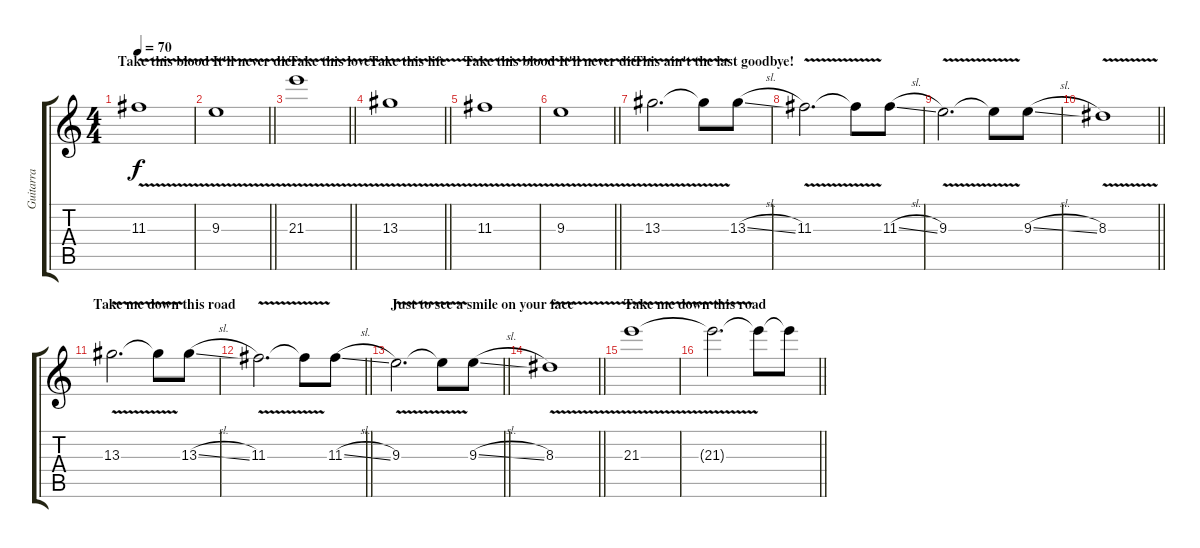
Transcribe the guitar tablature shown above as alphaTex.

\track ("Guitarra" "Guitarra") {instrument overdrivenguitar}
\staff {score tabs}
\tuning (E4 B3 G3 D3 A2 E2) {hide}
\ts (4 4)
\section ("" "Take this blood It'll never die")
\tempo 70
\clef g2
\ks c
11.3{v}.1{dy f} |
\barLineRight lightlight
9.3{v}.1 |
\section ("" "Take this love")
\barLineRight lightlight
21.3{v}.1 |
\section ("" "Take this life")
\barLineRight lightlight
13.3{v}.1 |
\section ("" "Take this blood It'll never die")
11.3{v}.1 |
\barLineRight lightlight
9.3{v}.1 |
\section ("" "This ain't the last goodbye!")
13.3{v}.2{d} 13.3{t}.8 13.3{sl}.8 |
11.3{v}.2{d} 11.3{t}.8 11.3{sl}.8 |
9.3{v}.2{d} 9.3{t}.8 9.3{sl}.8 |
\barLineRight lightlight
8.3{v}.1 |
\section ("" "Take me down this road")
13.3{v}.2{d} 13.3{t}.8 13.3{sl}.8 |
\barLineRight lightlight
11.3{v}.2{d} 11.3{t}.8 11.3{sl}.8 |
\section ("" "Just to see a smile on your face")
\barLineRight lightlight
9.3{v}.2{d} 9.3{t}.8 9.3{sl}.8 |
\barLineRight lightlight
8.3{v}.1 |
\section ("" "Take me down this road")
21.3{v}.1 |
\barLineRight lightlight
21.3{t}.2{d} 21.3{t}.8 21.3{t}.8
